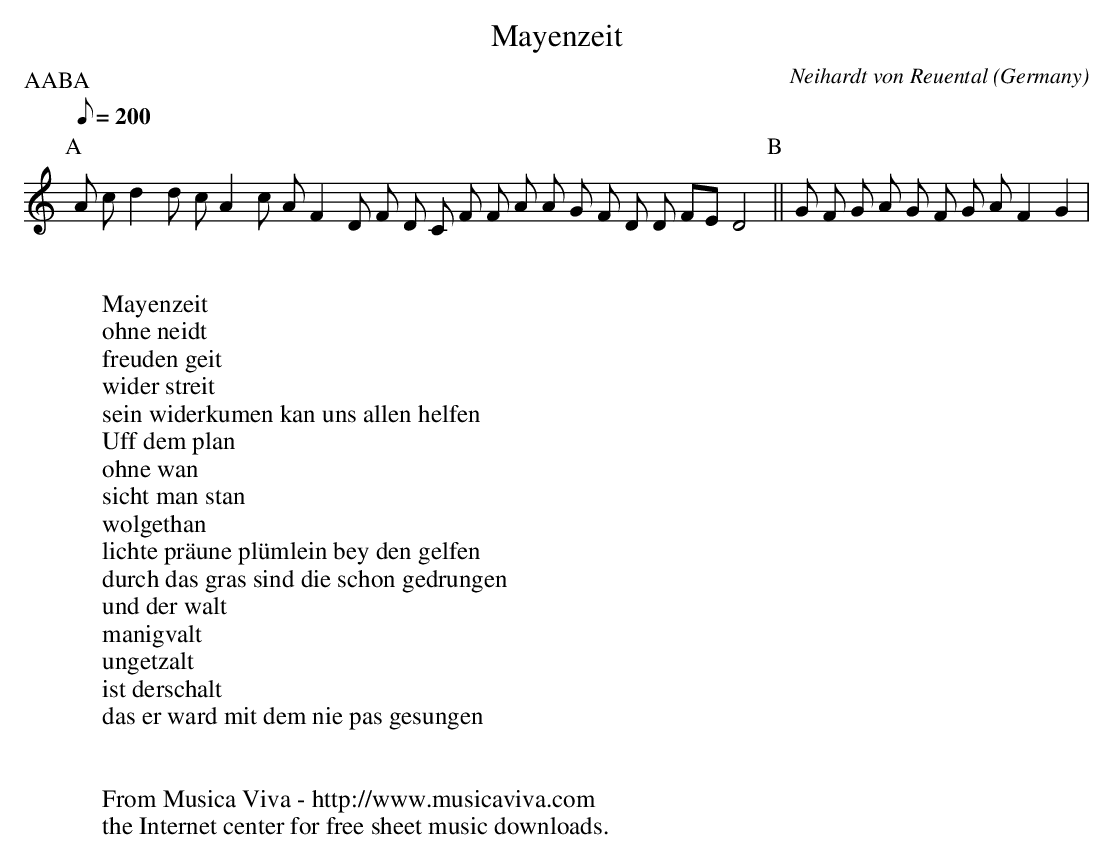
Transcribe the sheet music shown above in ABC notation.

X:1
T:Mayenzeit
C:Neihardt von Reuental
O:Germany
P:AABA
M:none
Q:200
K:Ddor Fa2
P:A
A c d2 d c A2 c A F2 D F D C F F A A G F D D FE D4\
P:B
||G F G A G F G A F2 G2|
W:
W:Mayenzeit
W:ohne neidt
W:freuden geit
W:wider streit
W:sein widerkumen kan uns allen helfen
W:Uff dem plan
W:ohne wan
W:sicht man stan
W:wolgethan
W:lichte pr\"aune pl\"umlein bey den gelfen
W:  durch das gras sind die schon gedrungen
W:und der walt
W:manigvalt
W:ungetzalt
W:ist derschalt
W:das er ward mit dem nie pas gesungen
W:
W:
W:  From Musica Viva - http://www.musicaviva.com
W:  the Internet center for free sheet music downloads.
